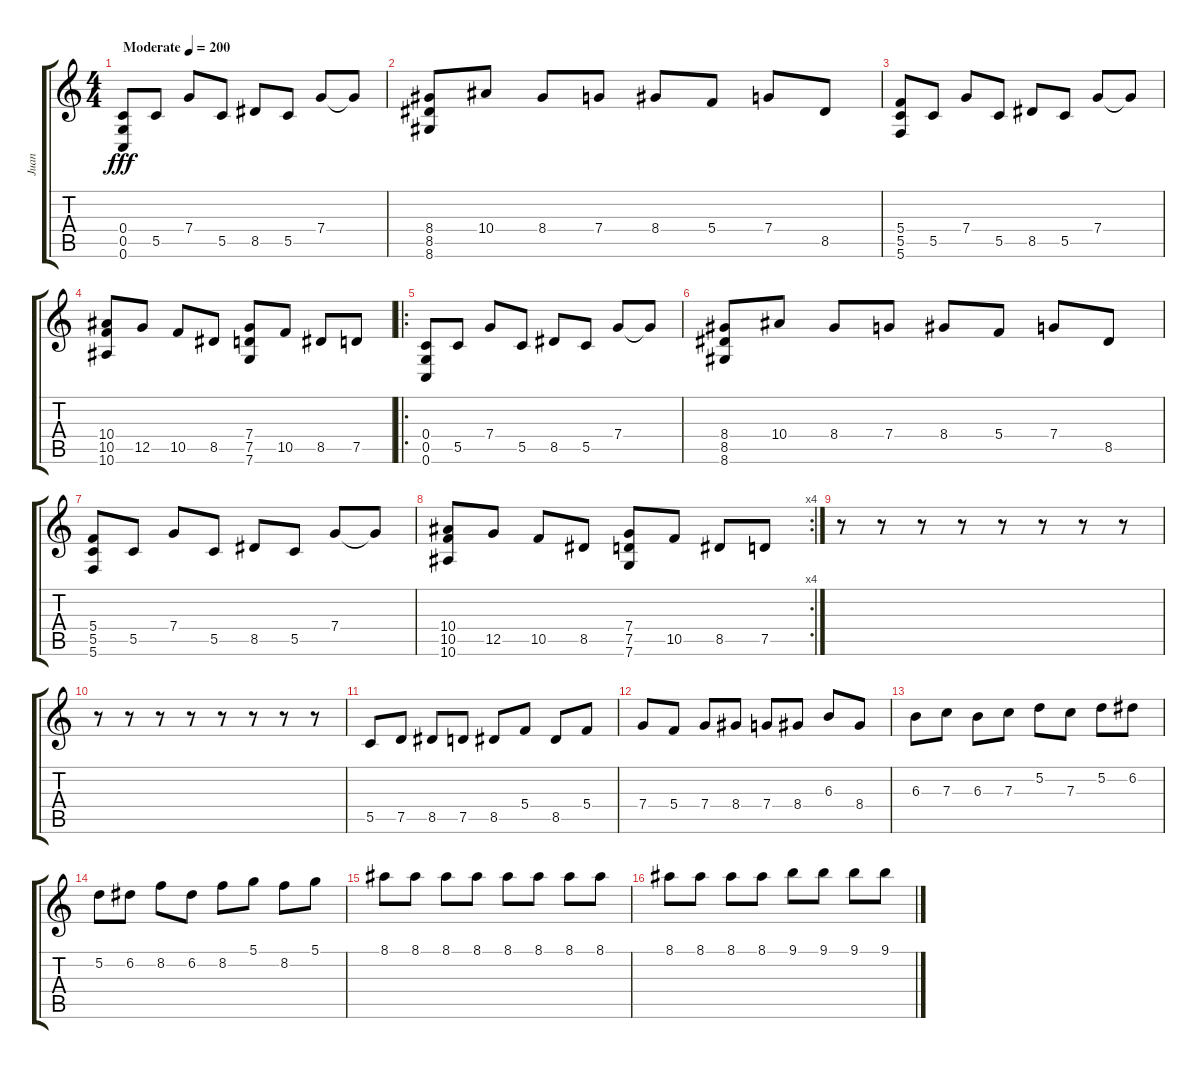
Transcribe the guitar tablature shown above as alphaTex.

\track ("Juan" "Juan") {instrument distortionguitar}
\staff {score tabs}
\tuning (D4 A3 F3 C3 G2 C2) {hide}
\ts (4 4)
\tempo (200 "Moderate")
\clef g2
\ks c
(0.4 0.5 0.6).8{dy fff instrument distortionguitar} 5.5.8 7.4.8 5.5.8 8.5.8 5.5.8 7.4.8 7.4{t}.8 |
(8.4 8.5 8.6).8 10.4.8 8.4.8 7.4.8 8.4.8 5.4.8 7.4.8 8.5.8 |
(5.4 5.5 5.6).8 5.5.8 7.4.8 5.5.8 8.5.8 5.5.8 7.4.8 7.4{t}.8 |
(10.4 10.5 10.6).8 12.5.8 10.5.8 8.5.8 (7.4 7.5 7.6).8 10.5.8 8.5.8 7.5.8 |
\ro
(0.4 0.5 0.6).8 5.5.8 7.4.8 5.5.8 8.5.8 5.5.8 7.4.8 7.4{t}.8 |
(8.4 8.5 8.6).8 10.4.8 8.4.8 7.4.8 8.4.8 5.4.8 7.4.8 8.5.8 |
(5.4 5.5 5.6).8 5.5.8 7.4.8 5.5.8 8.5.8 5.5.8 7.4.8 7.4{t}.8 |
\rc 4
(10.4 10.5 10.6).8 12.5.8 10.5.8 8.5.8 (7.4 7.5 7.6).8 10.5.8 8.5.8 7.5.8 |
r.8 r.8 r.8 r.8 r.8 r.8 r.8 r.8 |
r.8 r.8 r.8 r.8 r.8 r.8 r.8 r.8 |
5.5.8 7.5.8 8.5.8 7.5.8 8.5.8 5.4.8 8.5.8 5.4.8 |
7.4.8 5.4.8 7.4.8 8.4.8 7.4.8 8.4.8 6.3.8 8.4.8 |
6.3.8 7.3.8 6.3.8 7.3.8 5.2.8 7.3.8 5.2.8 6.2.8 |
5.2.8 6.2.8 8.2.8 6.2.8 8.2.8 5.1.8 8.2.8 5.1.8 |
8.1.8 8.1.8 8.1.8 8.1.8 8.1.8 8.1.8 8.1.8 8.1.8 |
8.1.8 8.1.8 8.1.8 8.1.8 9.1.8 9.1.8 9.1.8 9.1.8
